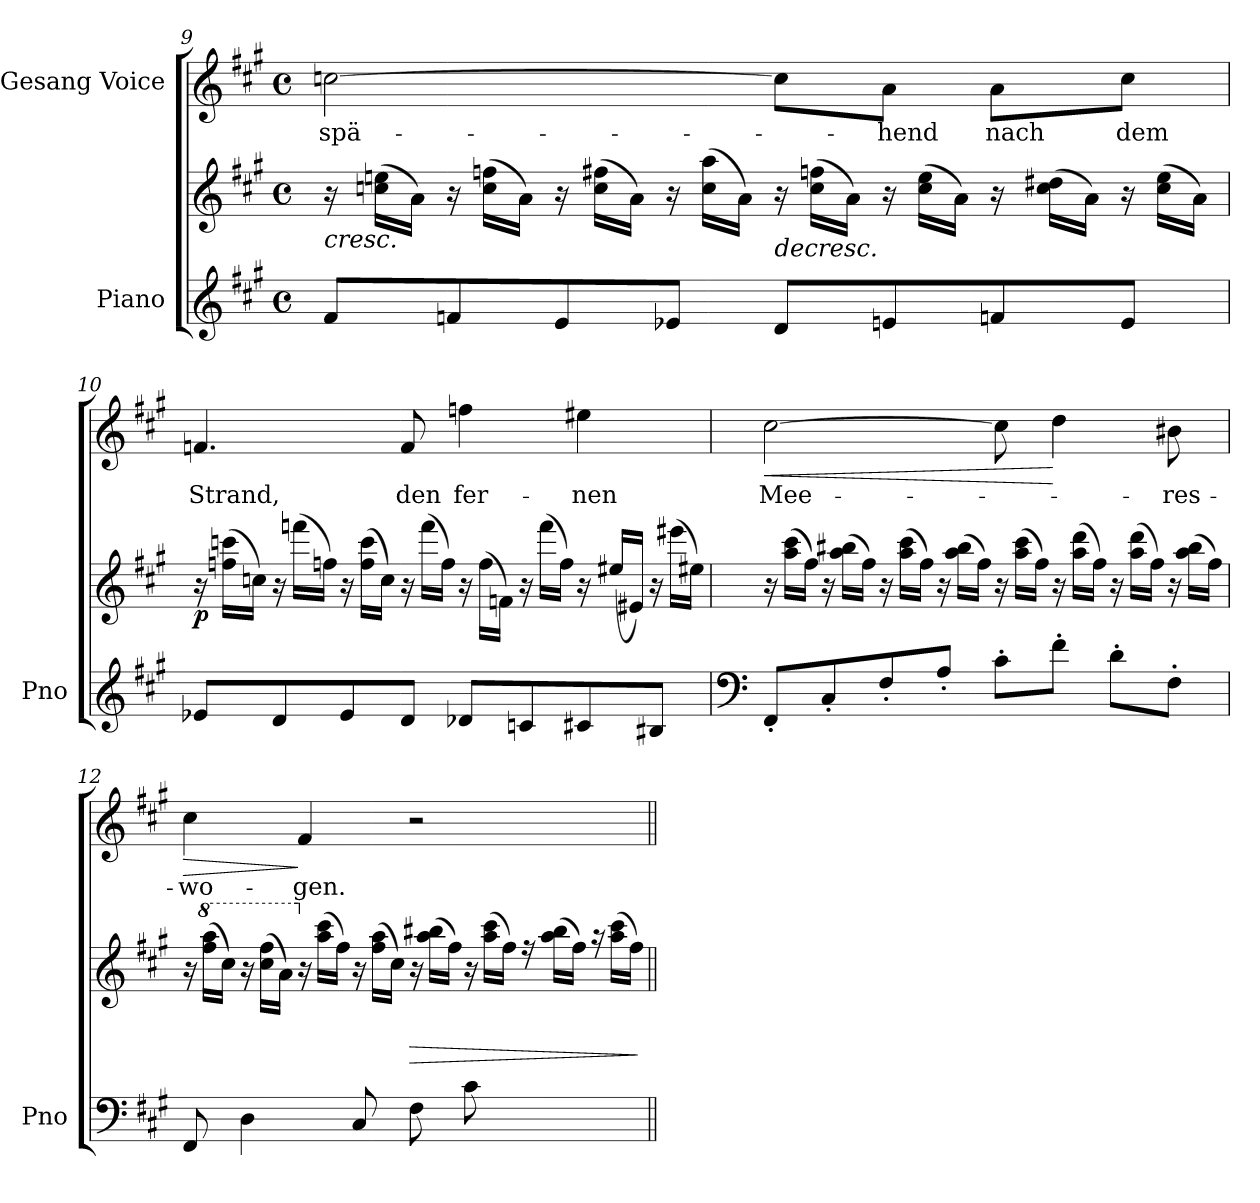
**kern	**kern	**dynam	**kern	**text	**dynam
*part2	*part2	*part2	*part1	*part1	*part1
*staff3	*staff2	*staff2/3	*staff1	*staff1	*staff1
*I"Piano	*	*	*I"Gesang Voice	*	*
*I'Pno	*	*	*	*	*
!!LO:LB:g=z
*clefG2	*clefG2	*	*clefG2	*	*
*k[f#c#g#]	*k[f#c#g#]	*	*k[f#c#g#]	*	*
*M4/4	*M4/4	*	*M4/4	*	*
*met(c)	*met(c)	*	*met(c)	*	*
*	*Xtuplet	*	*	*	*
=9	=9	=9	=9	=9	=9
!	!	!LO:HP:b	!	!LO:LY:b	!
8f#/L	24r	<	[2ccn\	spä-	.
.	(24ccn\ 24een\LL	.	.	.	.
.	24a\JJ)	.	.	.	.
8fn/	24r	.	.	.	.
.	(24cc\ 24ffn\LL	.	.	.	.
.	24a\JJ)	.	.	.	.
8e/	24r	.	.	.	.
.	(24cc\ 24ff#X\LL	.	.	.	.
.	24a\JJ)	.	.	.	.
8e-X/J	24r	.	.	.	.
.	(24cc\ 24aa\LL	.	.	.	.
.	24a\JJ)	.	.	.	.
!	!	!LO:HP:b	!	!	!
8d/L	24r	>	8cc\L]	.	.
.	(24cc\ 24ffn\LL	.	.	.	.
.	24a\JJ)	.	.	.	.
!	!	!	!	!LO:LY:b	!
8en/	24r	.	8a\J	-hend	.
.	(24cc\ 24ee\LL	.	.	.	.
.	24a\JJ)	.	.	.	.
!	!	!	!	!LO:LY:b	!
8fn/	24r	.	8a\L	nach	.
.	(24cc\ 24dd#X\LL	.	.	.	.
.	24a\JJ)	.	.	.	.
!	!	!	!	!LO:LY:b	!
8e/J	24r	.	8cc\J	dem	.
.	(24cc\ 24ee\LL	.	.	.	.
.	24a\JJ)	.	.	.	.
.	.	[	.	.	.
!!LO:PB:g=z
=10	=10	=10	=10	=10	=10
!	!	!LO:DY:b	!	!LO:LY:b	!
8e-X/L	24r	p	4.fn/	Strand,	.
.	(24ffn\ 24cccn\LL	.	.	.	.
.	24ccn\JJ)	.	.	.	.
8d/	24r	.	.	.	.
.	(24fffn\LL	.	.	.	.
.	24ffn\JJ)	.	.	.	.
8e-/	24r	.	.	.	.
.	(24ff\ 24ccc\LL	.	.	.	.
.	24cc\JJ)	.	.	.	.
!	!	!	!	!LO:LY:b	!
8d/J	24r	.	8f/	den	.
.	(24fff\LL	.	.	.	.
.	24ff\JJ)	.	.	.	.
!	!	!	!	!LO:LY:b	!
8d-X/L	24r	.	4ffn\	fer-	.
.	(24ff\LL	.	.	.	.
.	24fni\JJ)	.	.	.	.
8cn/	24r	.	.	.	.
.	(24fff\LL	.	.	.	.
.	24ff\JJ)	.	.	.	.
!	!	!	!	!LO:LY:b	!
8c#X/	24r	.	4ee#X\	-nen	.
.	(24ee#X/LL	.	.	.	.
.	24e#X/JJ)	.	.	.	.
8B#X/J	24r	.	.	.	.
.	(24eee#X\LL	.	.	.	.
.	24ee#X\JJ)	.	.	.	.
!!LO:LB:g=z
=11	=11	=11	=11	=11	=11
*clefF4	*	*	*	*	*
!	!	!	!	!LO:LY:b	!LO:HP:b
8FF#'/L	24r	.	[2cc#\	Mee-	<
.	(24aa\ 24ccc#\LL	.	.	.	.
.	24ff#\JJ)	.	.	.	.
8C#'/	24r	.	.	.	.
.	(24aa\ 24bb#X\LL	.	.	.	.
.	24ff#\JJ)	.	.	.	.
8F#'/	24r	.	.	.	.
.	(24aa\ 24ccc#\LL	.	.	.	.
.	24ff#\JJ)	.	.	.	.
8A'/J	24r	.	.	.	.
.	(24aa\ 24bb#\LL	.	.	.	.
.	24ff#\JJ)	.	.	.	.
8c#'\L	24r	.	8cc#\]	.	.
.	(24aa\ 24ccc#\LL	.	.	.	.
.	24ff#\JJ)	.	.	.	.
8f#'\J	24r	.	4dd\	.	[
.	(24aa\ 24ddd\LL	.	.	.	.
.	24ff#\JJ)	.	.	.	.
8d'\L	24r	.	.	.	.
.	(24aa\ 24ddd\LL	.	.	.	.
.	24ff#\JJ)	.	.	.	.
!	!	!	!	!LO:LY:b	!
8F#'\J	24r	.	8b#X\	-res-	.
.	(24aa\ 24bb#\LL	.	.	.	.
.	24ff#\JJ)	.	.	.	.
!!LO:LB:g=z
=12	=12	=12	=12	=12	=12
*	*^	*	*	*	*
!	!	!	!	!	!LO:LY:b	!LO:HP:b
8FF#/	24r	2.ryy	.	4cc#\	-wo-	>
*	*8va	*	*	*	*	*
.	(24fff#\ 24aaa\LL	.	.	.	.	.
.	24ccc#\JJ)	.	.	.	.	.
4D\	24r	.	]	.	.	.
.	(24ccc#\ 24fff#\LL	.	.	.	.	.
.	24aa\JJ)	.	.	.	.	.
*	*X8va	*	*	*	*	*
!	!	!	!	!	!LO:LY:b	!
.	24r	.	.	4f#/	-gen.	]
.	(24aa\ 24ccc#\LL	.	.	.	.	.
.	24ff#\JJ)	.	.	.	.	.
8C#/	24r	.	.	.	.	.
.	(24ff#\ 24aa\LL	.	.	.	.	.
.	24cc#\JJ)	.	.	.	.	.
!	!	!	!LO:HP:b	!	!	!
8F#\L	24r	.	>	2r	.	.
.	(24aa\ 24bb#X\LL	.	.	.	.	.
.	24ff#\JJ)	.	.	.	.	.
8c#\	24r	.	.	.	.	.
.	(24aa\ 24ccc#\LL	.	.	.	.	.
.	24ff#\JJ)	.	.	.	.	.
4ryy	24r	8f#\	.	.	.	.
.	(24aa\ 24bb#\LL	.	.	.	.	.
.	24ff#\JJ)	.	.	.	.	.
.	24r	8a\J	.	.	.	.
.	(24aa\ 24ccc#\LL	.	.	.	.	.
.	24ff#\JJ)	.	.	.	.	.
*	*v	*v	*	*	*	*
.	.	]	.	.	.
=||	=||	=||	=||	=||	=||
*-	*-	*-	*-	*-	*-
